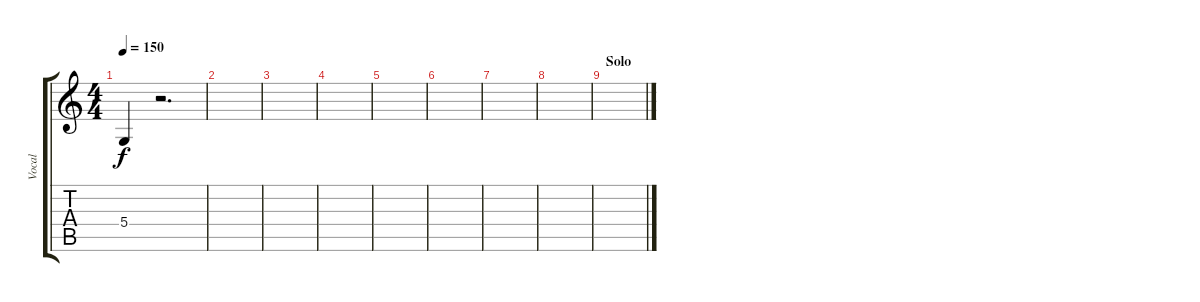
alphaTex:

\track ("Vocal" "Vocal") {instrument accordion}
\staff {score tabs}
\tuning (E4 B3 G3 D3 A2 E2) {hide}
\ts (4 4)
\tempo 150
\clef g2
\ks c
5.4{t}.4{dy f} r.2{d} |
|
|
|
|
|
|
|
\section ("" "Solo")
